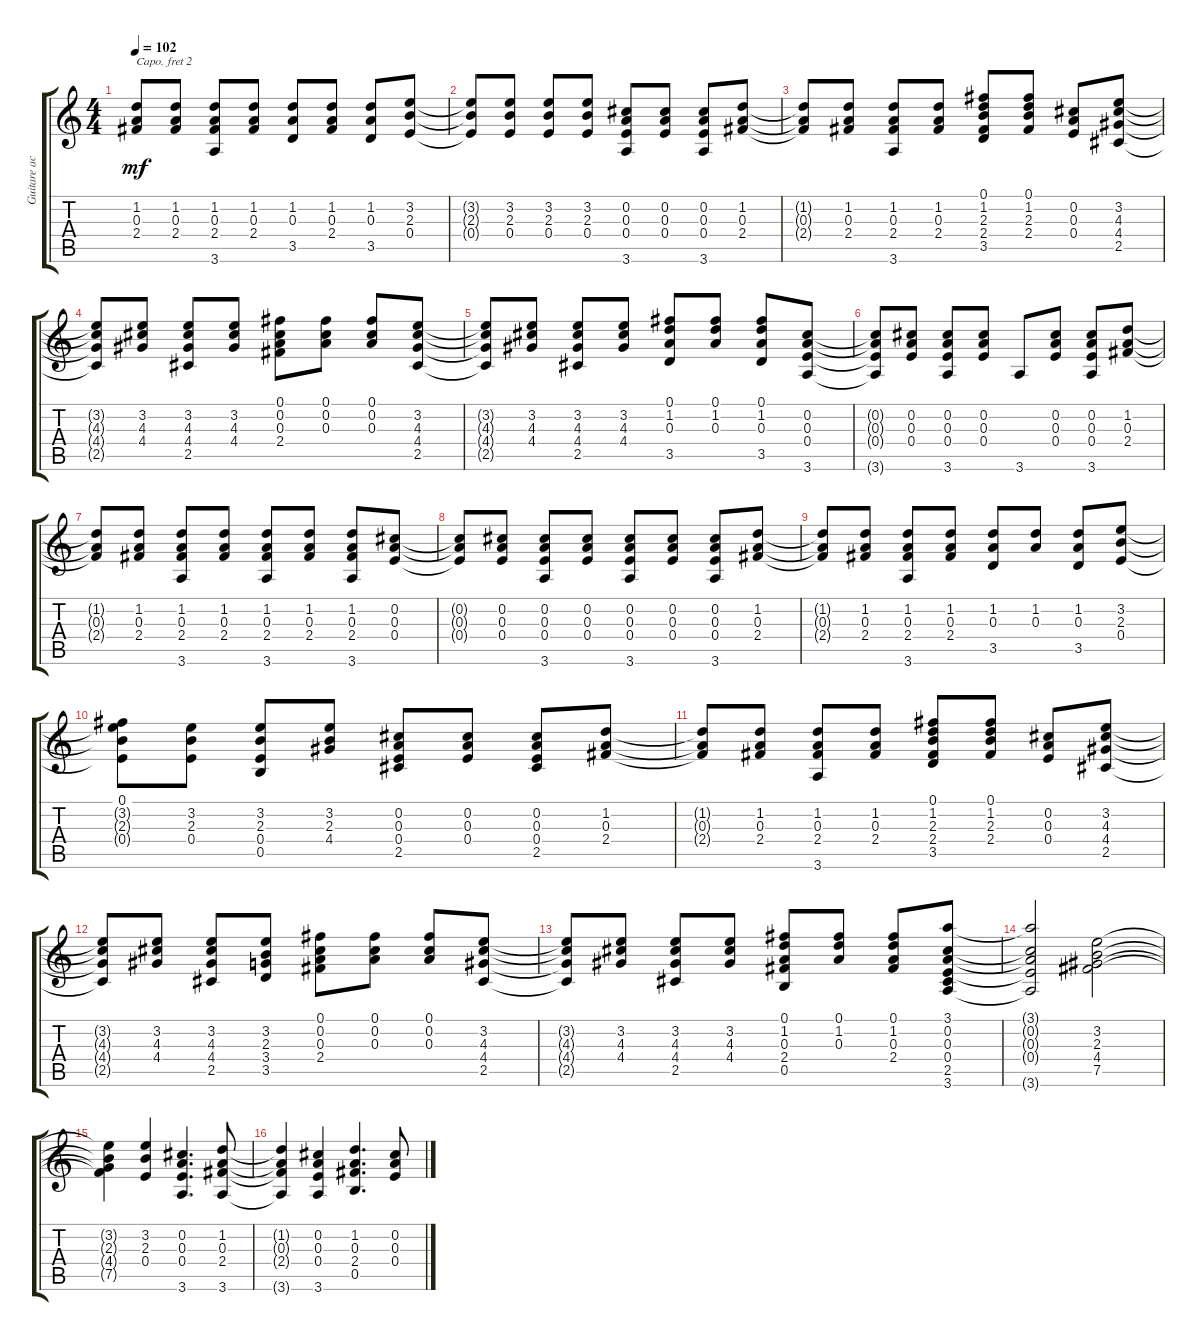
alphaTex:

\track ("Guitare acoustique" "Guitare ac") {instrument acousticguitarsteel}
\staff {score tabs}
\capo 2
\tuning (E4 B3 G3 D3 A2 E2) {hide}
\ts (4 4)
\tempo 102
\clef g2
\ks c
(1.2{t} 0.3{t} 2.4{t}).8{dy mf} (1.2 0.3 2.4).8 (1.2 0.3 2.4 3.6).8 (1.2 0.3 2.4).8 (1.2 0.3 3.5).8 (1.2 0.3 2.4).8 (1.2 0.3 3.5).8 (3.2 2.3 0.4).8 |
(3.2{t} 2.3{t} 0.4{t}).8 (3.2 2.3 0.4).8 (3.2 2.3 0.4).8 (3.2 2.3 0.4).8 (0.2 0.3 0.4 3.6).8 (0.2 0.3 0.4).8 (0.2 0.3 0.4 3.6).8 (1.2 0.3 2.4).8 |
(1.2{t} 0.3{t} 2.4{t}).8 (1.2 0.3 2.4).8 (1.2 0.3 2.4 3.6).8 (1.2 0.3 2.4).8 (0.1 1.2 2.3 2.4 3.5).8 (0.1 1.2 2.3 2.4).8 (0.2 0.3 0.4).8 (3.2 4.3 4.4 2.5).8 |
(3.2{t} 4.3{t} 4.4{t} 2.5{t}).8 (3.2 4.3 4.4).8 (3.2 4.3 4.4 2.5).8 (3.2 4.3 4.4).8 (0.1 0.2 0.3 2.4).8 (0.1 0.2 0.3).8 (0.1 0.2 0.3).8 (3.2 4.3 4.4 2.5).8 |
(3.2{t} 4.3{t} 4.4{t} 2.5{t}).8 (3.2 4.3 4.4).8 (3.2 4.3 4.4 2.5).8 (3.2 4.3 4.4).8 (0.1 1.2 0.3 3.5).8 (0.1 1.2 0.3).8 (0.1 1.2 0.3 3.5).8 (0.2 0.3 0.4 3.6).8 |
(0.2{t} 0.3{t} 0.4{t} 3.6{t}).8 (0.2 0.3 0.4).8 (0.2 0.3 0.4 3.6).8 (0.2 0.3 0.4).8 3.6.8 (0.2 0.3 0.4).8 (0.2 0.3 0.4 3.6).8 (1.2 0.3 2.4).8 |
(1.2{t} 0.3{t} 2.4{t}).8 (1.2 0.3 2.4).8 (1.2 0.3 2.4 3.6).8 (1.2 0.3 2.4).8 (1.2 0.3 2.4 3.6).8 (1.2 0.3 2.4).8 (1.2 0.3 2.4 3.6).8 (0.2 0.3 0.4).8 |
(0.2{t} 0.3{t} 0.4{t}).8 (0.2 0.3 0.4).8 (0.2 0.3 0.4 3.6).8 (0.2 0.3 0.4).8 (0.2 0.3 0.4 3.6).8 (0.2 0.3 0.4).8 (0.2 0.3 0.4 3.6).8 (1.2 0.3 2.4).8 |
(1.2{t} 0.3{t} 2.4{t}).8 (1.2 0.3 2.4).8 (1.2 0.3 2.4 3.6).8 (1.2 0.3 2.4).8 (1.2 0.3 3.5).8 (1.2 0.3).8 (1.2 0.3 3.5).8 (3.2 2.3 0.4).8 |
(0.1 3.2{t} 2.3{t} 0.4{t}).8 (3.2 2.3 0.4).8 (3.2 2.3 0.4 0.5).8 (3.2 2.3 4.4).8 (0.2 0.3 0.4 2.5).8 (0.2 0.3 0.4).8 (0.2 0.3 0.4 2.5).8 (1.2 0.3 2.4).8 |
(1.2{t} 0.3{t} 2.4{t}).8 (1.2 0.3 2.4).8 (1.2 0.3 2.4 3.6).8 (1.2 0.3 2.4).8 (0.1 1.2 2.3 2.4 3.5).8 (0.1 1.2 2.3 2.4).8 (0.2 0.3 0.4).8 (3.2 4.3 4.4 2.5).8 |
(3.2{t} 4.3{t} 4.4{t} 2.5{t}).8 (3.2 4.3 4.4).8 (3.2 4.3 4.4 2.5).8 (3.2 2.3 3.4 3.5).8 (0.1 0.2 0.3 2.4).8 (0.1 0.2 0.3).8 (0.1 0.2 0.3).8 (3.2 4.3 4.4 2.5).8 |
(3.2{t} 4.3{t} 4.4{t} 2.5{t}).8 (3.2 4.3 4.4).8 (3.2 4.3 4.4 2.5).8 (3.2 4.3 4.4).8 (0.1 1.2 0.3 2.4 0.5).8 (0.1 1.2 0.3).8 (0.1 1.2 0.3 2.4).8 (3.1 0.2 0.3 0.4 2.5 3.6).8 |
(3.1{t} 0.2{t} 0.3{t} 0.4{t} 3.6{t}).2 (3.2 2.3 4.4 7.5).2 |
(3.2{t} 2.3{t} 4.4{t} 7.5{t}).4 (3.2 2.3 0.4).4 (0.2 0.3 0.4 3.6).4{d} (1.2 0.3 2.4 3.6).8 |
(1.2{t} 0.3{t} 2.4{t} 3.6{t}).4 (0.2 0.3 0.4 3.6).4 (1.2 0.3 2.4 0.5).4{d} (0.2 0.3 0.4).8
